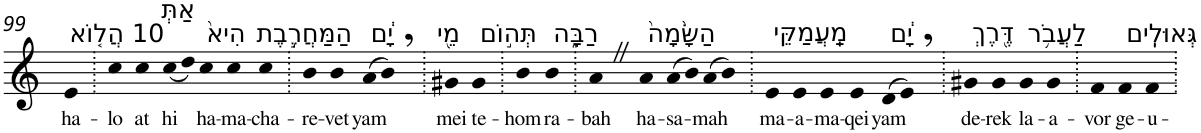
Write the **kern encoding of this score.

**kern	**text
*part1	*part1
*staff1	*staff1
*I"Piano	*
*I'Pno	*
!!LO:PB:g=z
*clefG2	*
*k[]	*
=99	=99
!LO:TX:a:t=10 הֲל֤וֹא	!
!	!LO:LY:b
4e	ha-
=100.	=100.
!	!LO:LY:b
4cc	-lo
!LO:TX:a:t=אַתְּ	!
!	!LO:LY:b
4cc	at
!LO:TX:a:t=הִיא֙	!
!	!LO:LY:b
(<8cc	hi
8dd)	.
!LO:TX:a:t=הַמַּחֲרֶ֣בֶת	!
!	!LO:LY:b
4cc	ha-
!	!LO:LY:b
4cc	-ma-
!	!LO:LY:b
4cc	-cha-
=101.	=101.
!	!LO:LY:b
4b	-re-
!	!LO:LY:b
4b	-vet
!LO:TX:a:t=יָ֔ם	!
!	!LO:LY:b
(8a	yam
8b,)	.
=102.	=102.
!LO:TX:a:t=מֵ֖י	!
!	!LO:LY:b
4g#X	mei
!LO:TX:a:t=תְּה֣וֹם	!
!	!LO:LY:b
4g#	te-
=103.	=103.
!	!LO:LY:b
4b	-hom
!LO:TX:a:t=רַבָּ֑ה	!
!	!LO:LY:b
4b	ra-
=104.	=104.
!	!LO:LY:b
4aZ	-bah
!LO:TX:a:t=הַשָּׂ֙מָה֙	!
!	!LO:LY:b
4a	ha-
!	!LO:LY:b
(8a	-sa-
8b)	.
!	!LO:LY:b
(8a	-mah
8b)	.
=105.	=105.
!LO:TX:a:t=מַֽעֲמַקֵּי	!
!	!LO:LY:b
4e	ma-
!	!LO:LY:b
4e	-a-
!	!LO:LY:b
4e	-ma-
!	!LO:LY:b
4e	-qei
!LO:TX:a:t=יָ֔ם	!
!	!LO:LY:b
(>8d	yam
8e,)	.
=106.	=106.
!LO:TX:a:t=דֶּ֖רֶךְ	!
!	!LO:LY:b
4g#X	de-
!	!LO:LY:b
4g#	-rek
!LO:TX:a:t=לַעֲבֹ֥ר	!
!	!LO:LY:b
4g#	la-
!	!LO:LY:b
4g#	-a-
=107.	=107.
!	!LO:LY:b
4f	-vor
!LO:TX:a:t=גְּאוּלִֽים	!
!	!LO:LY:b
4f	ge-
!	!LO:LY:b
4f	-u-
=.	=.
*-	*-
